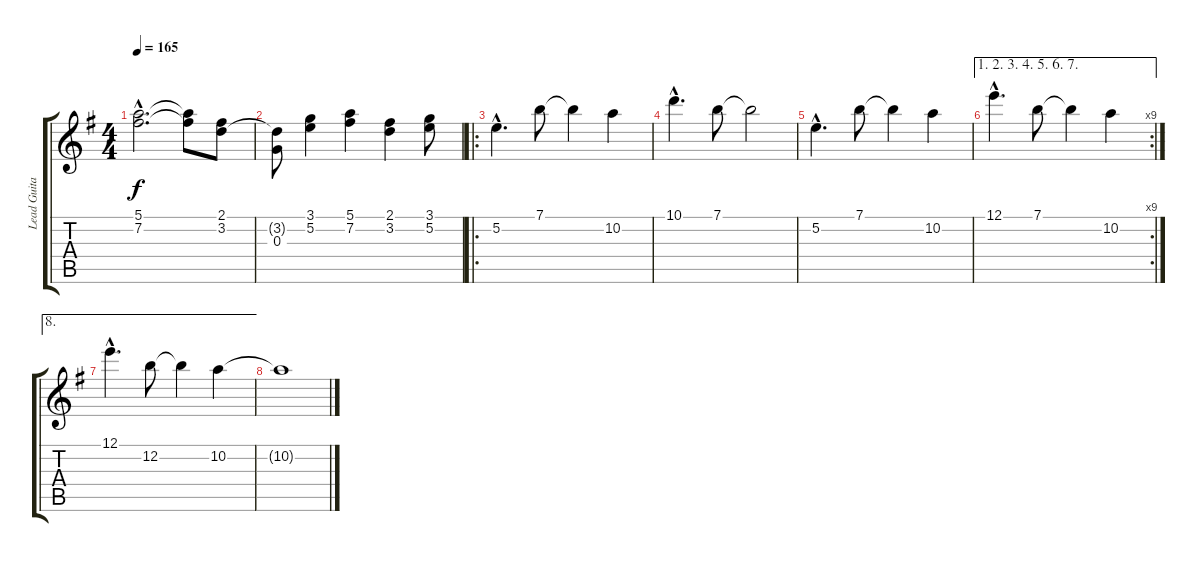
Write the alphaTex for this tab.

\track ("Lead Guitar" "Lead Guita") {instrument overdrivenguitar}
\staff {score tabs}
\tuning (E4 B3 G3 D3 A2 E2) {hide}
\ts (4 4)
\tempo 165
\clef g2
\ks g
(5.1{hac} 7.2{hac}).2{d dy f} (5.1{t} 7.2{t}).8 (2.1 3.2).8 |
(3.2{t} 0.3).8 (3.1 5.2).4 (5.1 7.2).4 (2.1 3.2).4 (3.1 5.2).8 |
\ro
5.2{hac}.4{d volume 16} 7.1.8 7.1{t}.4 10.2.4 |
10.1{hac}.4{d} 7.1.8 7.1{t}.2 |
5.2{hac}.4{d} 7.1.8 7.1{t}.4 10.2.4 |
\ae (1 2 3 4 5 6 7)
\rc 9
12.1{hac}.4{d} 7.1.8 7.1{t}.4 10.2.4 |
\ae 8
12.1{hac}.4{d} 12.2.8 12.2{t}.4 10.2.4 |
10.2{t}.1
